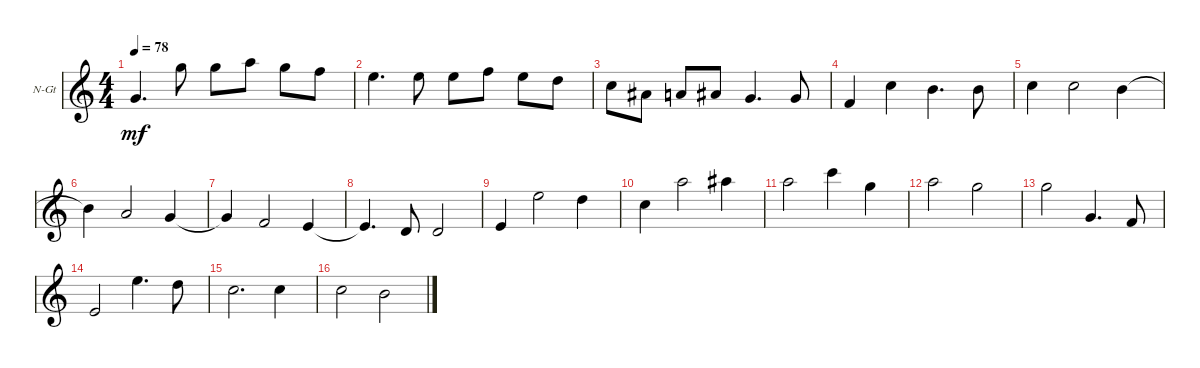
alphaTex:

\defaultSystemsLayout 4
\bracketExtendMode groupsimilarinstruments
\firstSystemTrackNameOrientation horizontal
\otherSystemsTrackNameOrientation horizontal
\track ("Nylon Guitar" "N-Gt") {instrument acousticguitarnylon}
\staff {score}
\tuning (E4 B3 G3 D3 A2 E2)
\ts (4 4)
\tempo 78
\clef g2
\ks c
0.3.4{d dy mf} 3.1.8 3.1.8 5.1.8 3.1.8 1.1.8 |
0.1.4{d} 0.1.8 0.1.8 1.1.8 0.1.8 3.2.8 |
1.2.8 3.3.8 2.3.8 3.3.8 0.3.4{d} 0.3.8 |
3.4.4 1.2.4 0.2.4{d} 0.2.8 |
1.2.4 1.2.2 0.2.4 |
0.2{t}.4 2.3.2 0.3.4 |
0.3{t}.4 3.4.2 2.4.4 |
2.4{t}.4{d} 0.4.8 0.4.2 |
2.4.4 0.1.2 3.2.4 |
1.2.4 5.1.2 6.1.4 |
5.1.2 8.1.4 8.2.4 |
10.2.2 8.2.2 |
8.2.2 0.3.4{d} 3.4.8 |
2.4.2 0.1.4{d} 3.2.8 |
1.2.2{d} 1.2.4 |
1.2.2 0.2.2
